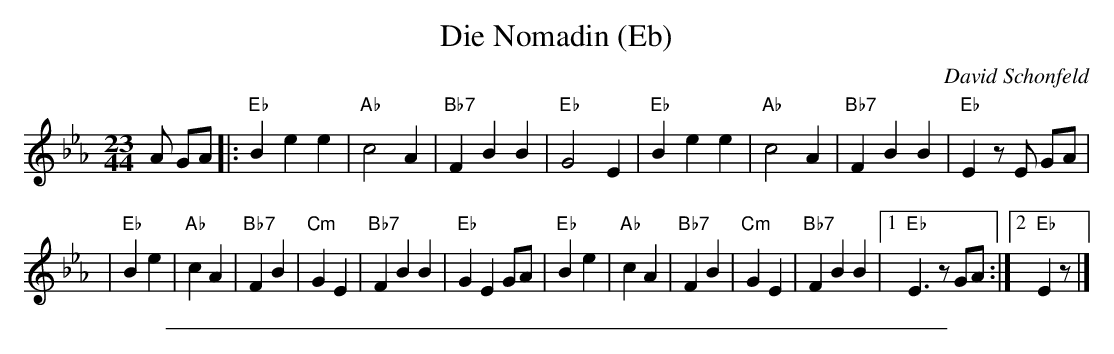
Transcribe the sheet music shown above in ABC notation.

X:1
T: Die Nomadin (Eb)
C: David Schonfeld
M: 23/44
L: 1/8
K: Eb
A GA \
|:"Eb"B2 e2 e2 | "Ab"c4 A2 | "Bb7"F2 B2 B2 | "Eb"G4 E2 \
| "Eb"B2 e2 e2 | "Ab"c4 A2 | "Bb7"F2 B2 B2 | "Eb"E2 zE GA |
| "Eb"B2 e2 | "Ab"c2 A2 | "Bb7"F2 B2 | "Cm"G2 E2 \
| "Bb7"F2 B2 B2 | "Eb"G2 E2 GA | "Eb"B2 e2 | "Ab"c2 A2 \
| "Bb7"F2 B2 | "Cm"G2 E2 | "Bb7"F2 B2 B2 |1 "Eb"E3 zGA :|2 "Eb"E2 z |]
